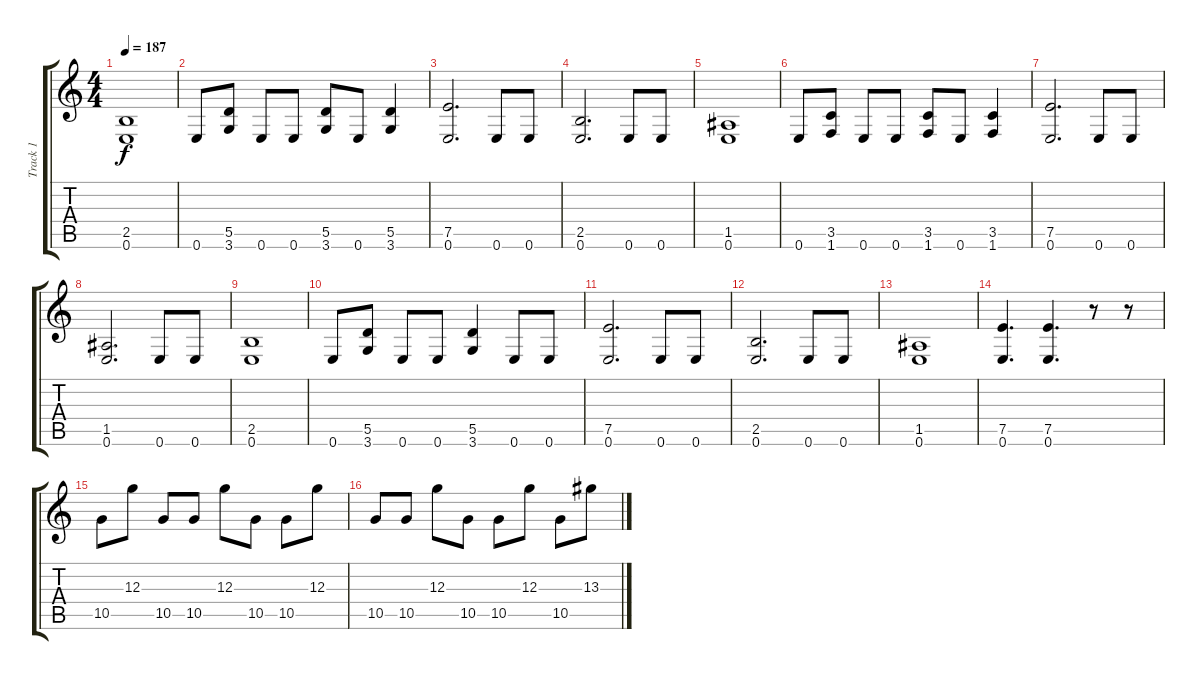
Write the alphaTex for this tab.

\track ("Track 1" "Track 1") {instrument distortionguitar}
\staff {score tabs}
\tuning (E4 B3 G3 D3 A2 E2) {hide}
\ts (4 4)
\tempo 187
\clef g2
\ks c
(2.5 0.6).1{dy f} |
0.6.8 (5.5 3.6).8 0.6.8 0.6.8 (5.5 3.6).8 0.6.8 (5.5 3.6).4 |
(7.5 0.6).2{d} 0.6.8 0.6.8 |
(2.5 0.6).2{d} 0.6.8 0.6.8 |
(1.5 0.6).1 |
0.6.8 (3.5 1.6).8 0.6.8 0.6.8 (3.5 1.6).8 0.6.8 (3.5 1.6).4 |
(7.5 0.6).2{d} 0.6.8 0.6.8 |
(1.5 0.6).2{d} 0.6.8 0.6.8 |
(2.5 0.6).1 |
0.6.8 (5.5 3.6).8 0.6.8 0.6.8 (5.5 3.6).4 0.6.8 0.6.8 |
(7.5 0.6).2{d} 0.6.8 0.6.8 |
(2.5 0.6).2{d} 0.6.8 0.6.8 |
(1.5 0.6).1 |
(7.5 0.6).4{d} (7.5 0.6).4{d} r.8 r.8 |
10.5.8 12.3.8 10.5.8 10.5.8 12.3.8 10.5.8 10.5.8 12.3.8 |
10.5.8 10.5.8 12.3.8 10.5.8 10.5.8 12.3.8 10.5.8 13.3.8
